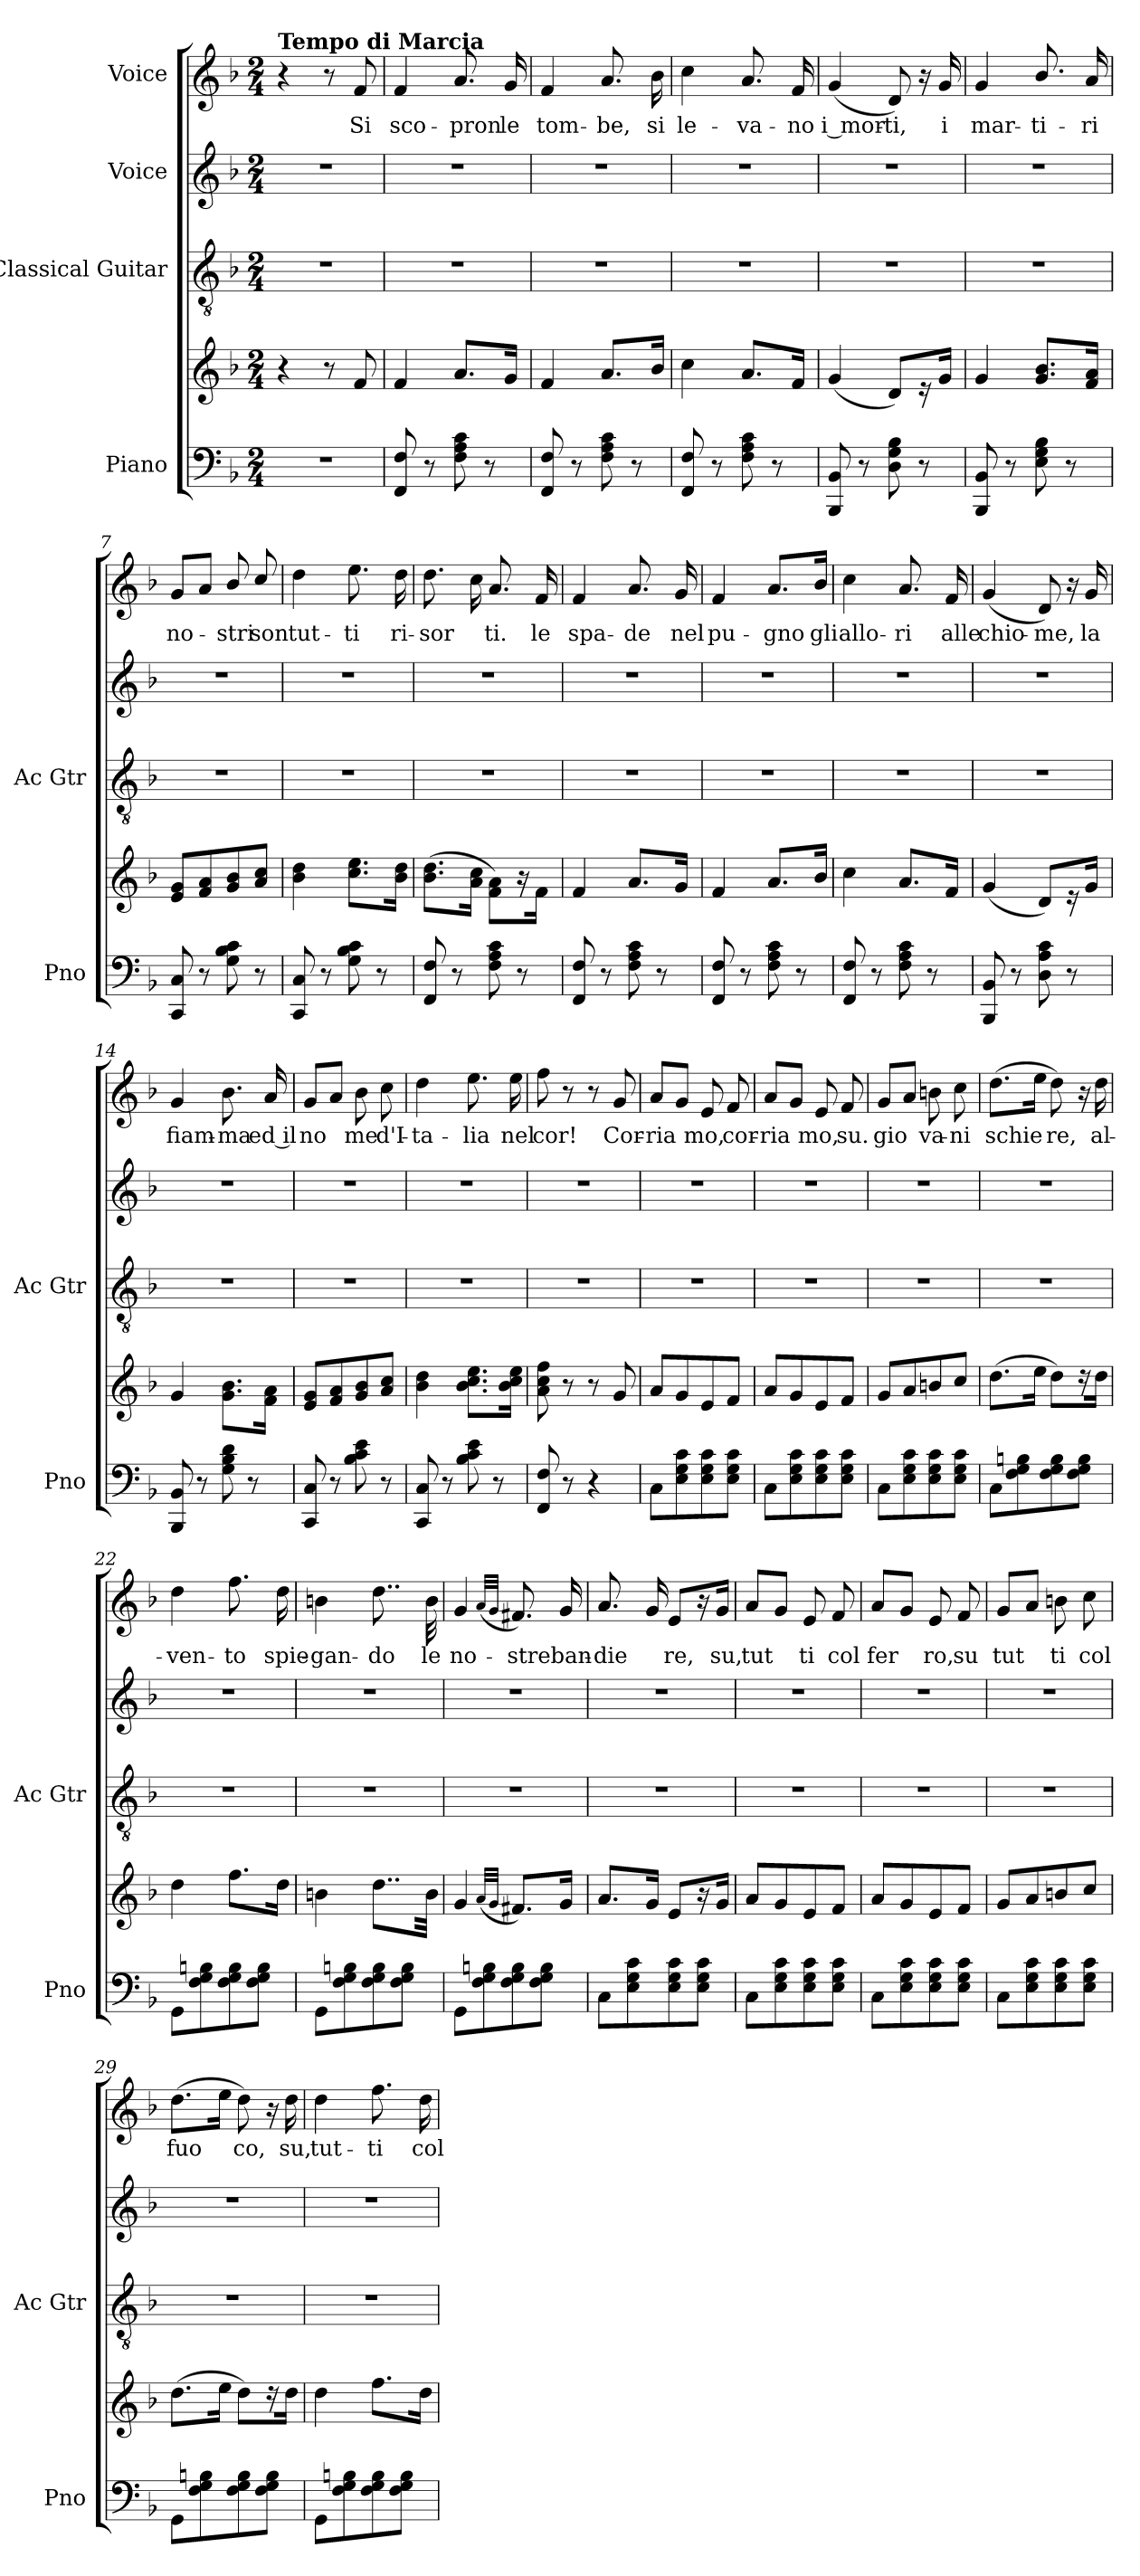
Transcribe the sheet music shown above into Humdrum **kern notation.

**kern	**kern	**kern	**kern	**kern	**text
*part4	*part4	*part3	*part2	*part1	*part1
*staff5	*staff4	*staff3	*staff2	*staff1	*staff1
*I"Piano	*	*I"Classical Guitar	*I"Voice	*I"Voice	*
*I'Pno	*	*I'Ac Gtr	*	*	*
*clefF4	*clefG2	*clefGv2	*clefG2	*clefG2	*
*k[b-]	*k[b-]	*k[b-]	*k[b-]	*k[b-]	*
*M2/4	*M2/4	*M2/4	*M2/4	*M2/4	*
=1	=1	=1	=1	=1	=1
!	!	!	!	!LO:TX:a:B:t=Tempo di Marcia	!
2r	4r	2r	2r	4r	.
.	8r	.	.	8r	.
!	!	!	!	!	!LO:LY:b
.	8f/	.	.	8f/	Si
=2	=2	=2	=2	=2	=2
!	!	!	!	!	!LO:LY:b
8FF/ 8F/	4f/	2r	2r	4f/	sco-
8r	.	.	.	.	.
!	!	!	!	!	!LO:LY:b
8F\ 8A\ 8c\	8.a/L	.	.	8.a/	pron
8r	.	.	.	.	.
!	!	!	!	!	!LO:LY:b
.	16g/Jk	.	.	16g/	le
=3	=3	=3	=3	=3	=3
!	!	!	!	!	!LO:LY:b
8FF/ 8F/	4f/	2r	2r	4f/	tom-
8r	.	.	.	.	.
!	!	!	!	!	!LO:LY:b
8F\ 8A\ 8c\	8.a/L	.	.	8.a/	be,
8r	.	.	.	.	.
!	!	!	!	!	!LO:LY:b
.	16b-/Jk	.	.	16b-\	si
=4	=4	=4	=4	=4	=4
!	!	!	!	!	!LO:LY:b
8FF/ 8F/	4cc\	2r	2r	4cc\	le-
8r	.	.	.	.	.
!	!	!	!	!	!LO:LY:b
8F\ 8A\ 8c\	8.a/L	.	.	8.a/	va-
8r	.	.	.	.	.
!	!	!	!	!	!LO:LY:b
.	16f/Jk	.	.	16f/	no
=5	=5	=5	=5	=5	=5
!	!	!	!	!	!LO:LY:b
8BBB-/ 8BB-/	(<4g/	2r	2r	(<4g/	i mor-
8r	.	.	.	.	.
!	!	!	!	!	!LO:LY:b
8D\ 8G\ 8B-\	8d/L)	.	.	8d/)	ti,
8r	16r	.	.	16r	.
!	!	!	!	!	!LO:LY:b
.	16g/Jk	.	.	16g/	i
=6	=6	=6	=6	=6	=6
!	!	!	!	!	!LO:LY:b
8BBB-/ 8BB-/	4g/	2r	2r	4g/	mar-
8r	.	.	.	.	.
!	!	!	!	!	!LO:LY:b
8E\ 8G\ 8B-\	8.g/ 8.b-/L	.	.	8.b-/	ti-
8r	.	.	.	.	.
!	!	!	!	!	!LO:LY:b
.	16f/ 16a/Jk	.	.	16a/	ri
!!LO:LB:g=z
=7	=7	=7	=7	=7	=7
!	!	!	!	!	!LO:LY:b
8CC/ 8C/	8e/ 8g/L	2r	2r	8g/L	no-
8r	8f/ 8a/	.	.	8a/J	.
!	!	!	!	!	!LO:LY:b
8G\ 8B-\ 8c\	8g/ 8b-/	.	.	8b-/	-stri
!	!	!	!	!	!LO:LY:b
8r	8a/ 8cc/J	.	.	8cc/	son
=8	=8	=8	=8	=8	=8
!	!	!	!	!	!LO:LY:b
8CC/ 8C/	4b-\ 4dd\	2r	2r	4dd\	tut-
8r	.	.	.	.	.
!	!	!	!	!	!LO:LY:b
8G\ 8B-\ 8c\	8.cc\ 8.ee\L	.	.	8.ee\	ti
8r	.	.	.	.	.
!	!	!	!	!	!LO:LY:b
.	16b-\ 16dd\Jk	.	.	16dd\	ri-
=9	=9	=9	=9	=9	=9
!	!	!	!	!	!LO:LY:b
8FF/ 8F/	(>8.b-\ 8.dd\L	2r	2r	8.dd\	-sor
8r	.	.	.	.	.
.	16a\ 16cc\Jk	.	.	16cc\	.
!	!	!	!	!	!LO:LY:b
8F\ 8A\ 8c\	8f\ 8a\L)	.	.	8.a/	ti.
8r	16r	.	.	.	.
!	!	!	!	!	!LO:LY:b
.	16f\Jk	.	.	16f/	le
=10	=10	=10	=10	=10	=10
!	!	!	!	!	!LO:LY:b
8FF/ 8F/	4f/	2r	2r	4f/	spa-
8r	.	.	.	.	.
!	!	!	!	!	!LO:LY:b
8F\ 8A\ 8c\	8.a/L	.	.	8.a/	de
8r	.	.	.	.	.
!	!	!	!	!	!LO:LY:b
.	16g/Jk	.	.	16g/	nel
=11	=11	=11	=11	=11	=11
!	!	!	!	!	!LO:LY:b
8FF/ 8F/	4f/	2r	2r	4f/	pu-
8r	.	.	.	.	.
!	!	!	!	!	!LO:LY:b
8F\ 8A\ 8c\	8.a/L	.	.	8.a/L	gno
8r	.	.	.	.	.
!	!	!	!	!	!LO:LY:b
.	16b-/Jk	.	.	16b-/Jk	gli
=12	=12	=12	=12	=12	=12
!	!	!	!	!	!LO:LY:b
8FF/ 8F/	4cc\	2r	2r	4cc\	allo-
8r	.	.	.	.	.
!	!	!	!	!	!LO:LY:b
8F\ 8A\ 8c\	8.a/L	.	.	8.a/	ri
8r	.	.	.	.	.
!	!	!	!	!	!LO:LY:b
.	16f/Jk	.	.	16f/	alle
!!LO:LB:g=z
=13	=13	=13	=13	=13	=13
!	!	!	!	!	!LO:LY:b
8BBB-/ 8BB-/	(<4g/	2r	2r	(<4g/	chio-
8r	.	.	.	.	.
!	!	!	!	!	!LO:LY:b
8D\ 8A\ 8c\	8d/L)	.	.	8d/)	me,
8r	16r	.	.	16r	.
!	!	!	!	!	!LO:LY:b
.	16g/Jk	.	.	16g/	la
=14	=14	=14	=14	=14	=14
!	!	!	!	!	!LO:LY:b
8BBB-/ 8BB-/	4g/	2r	2r	4g/	fiam-
8r	.	.	.	.	.
!	!	!	!	!	!LO:LY:b
8G\ 8B-\ 8d\	8.g\ 8.b-\L	.	.	8.b-\	ma
8r	.	.	.	.	.
!	!	!	!	!	!LO:LY:b
.	16f\ 16a\Jk	.	.	16a/	ed il
=15	=15	=15	=15	=15	=15
!	!	!	!	!	!LO:LY:b
8CC/ 8C/	8e/ 8g/L	2r	2r	8g/L	no
8r	8f/ 8a/	.	.	8a/J	.
!	!	!	!	!	!LO:LY:b
8B-\ 8c\ 8e\	8g/ 8b-/	.	.	8b-\	me
!	!	!	!	!	!LO:LY:b
8r	8a/ 8cc/J	.	.	8cc\	d'I-
=16	=16	=16	=16	=16	=16
!	!	!	!	!	!LO:LY:b
8CC/ 8C/	4b-\ 4dd\	2r	2r	4dd\	ta-
8r	.	.	.	.	.
!	!	!	!	!	!LO:LY:b
8B-\ 8c\ 8e\	8.b-\ 8.cc\ 8.ee\L	.	.	8.ee\	lia
8r	.	.	.	.	.
!	!	!	!	!	!LO:LY:b
.	16b-\ 16cc\ 16ee\Jk	.	.	16ee\	nel
=17	=17	=17	=17	=17	=17
!	!	!	!	!	!LO:LY:b
8FF/ 8F/	8a\ 8cc\ 8ff\	2r	2r	8ff\	cor!
8r	8r	.	.	8r	.
4r	8r	.	.	8r	.
!	!	!	!	!	!LO:LY:b
.	8g/	.	.	8g/	Cor-
=18	=18	=18	=18	=18	=18
!	!	!	!	!	!LO:LY:b
8C\L	8a/L	2r	2r	8a/L	ria
8E\ 8G\ 8c\	8g/	.	.	8g/J	.
!	!	!	!	!	!LO:LY:b
8E\ 8G\ 8c\	8e/	.	.	8e/	mo,
!	!	!	!	!	!LO:LY:b
8E\ 8G\ 8c\J	8f/J	.	.	8f/	cor-
!!LO:PB:g=z
=19	=19	=19	=19	=19	=19
!	!	!	!	!	!LO:LY:b
8C\L	8a/L	2r	2r	8a/L	ria
8E\ 8G\ 8c\	8g/	.	.	8g/J	.
!	!	!	!	!	!LO:LY:b
8E\ 8G\ 8c\	8e/	.	.	8e/	mo,
!	!	!	!	!	!LO:LY:b
8E\ 8G\ 8c\J	8f/J	.	.	8f/	su.
=20	=20	=20	=20	=20	=20
!	!	!	!	!	!LO:LY:b
8C\L	8g/L	2r	2r	8g/L	gio
8E\ 8G\ 8c\	8a/	.	.	8a/J	.
!	!	!	!	!	!LO:LY:b
8E\ 8G\ 8c\	8bn/	.	.	8bn\	va-
!	!	!	!	!	!LO:LY:b
8E\ 8G\ 8c\J	8cc/J	.	.	8cc\	ni
=21	=21	=21	=21	=21	=21
!	!	!	!	!	!LO:LY:b
8C\L	(>8.dd\L	2r	2r	(>8.dd\L	schie
8F\ 8G\ 8Bn\	.	.	.	.	.
.	16ee\Jk	.	.	16ee\Jk	.
!	!	!	!	!	!LO:LY:b
8F\ 8G\ 8B\	8dd\L)	.	.	8dd\)	re,
8F\ 8G\ 8B\J	16r	.	.	16r	.
!	!	!	!	!	!LO:LY:b
.	16dd\Jk	.	.	16dd\	al-
=22	=22	=22	=22	=22	=22
!	!	!	!	!	!LO:LY:b
8GG\L	4dd\	2r	2r	4dd\	ven-
8F\ 8G\ 8Bn\	.	.	.	.	.
!	!	!	!	!	!LO:LY:b
8F\ 8G\ 8B\	8.ff\L	.	.	8.ff\	to
8F\ 8G\ 8B\J	.	.	.	.	.
!	!	!	!	!	!LO:LY:b
.	16dd\Jk	.	.	16dd\	spie-
=23	=23	=23	=23	=23	=23
!	!	!	!	!	!LO:LY:b
8GG\L	4bn\	2r	2r	4bn\	gan-
8F\ 8G\ 8Bn\	.	.	.	.	.
!	!	!	!	!	!LO:LY:b
8F\ 8G\ 8B\	8..dd\L	.	.	8..dd\	do
8F\ 8G\ 8B\J	.	.	.	.	.
!	!	!	!	!	!LO:LY:b
.	32b\Jkk	.	.	32b\	le
=24	=24	=24	=24	=24	=24
!	!	!	!	!	!LO:LY:b
8GG\L	4g/	2r	2r	4g/	no-
8F\ 8G\ 8Bn\	.	.	.	.	.
.	(<32qa/LLL	.	.	(<32qa/LLL	.
.	32qg/JJJ	.	.	32qg/JJJ	.
!	!	!	!	!	!LO:LY:b
8F\ 8G\ 8B\	8.f#X/L)	.	.	8.f#X/)	stre
8F\ 8G\ 8B\J	.	.	.	.	.
!	!	!	!	!	!LO:LY:b
.	16g/Jk	.	.	16g/	ban-
!!LO:LB:g=z
=25	=25	=25	=25	=25	=25
!	!	!	!	!	!LO:LY:b
8C\L	8.a/L	2r	2r	8.a/	-die
8E\ 8G\ 8c\	.	.	.	.	.
.	16g/Jk	.	.	16g/	.
!	!	!	!	!	!LO:LY:b
8E\ 8G\ 8c\	8e/L	.	.	8e/L	re,
8E\ 8G\ 8c\J	16r	.	.	16r	.
!	!	!	!	!	!LO:LY:b
.	16g/Jk	.	.	16g/Jk	su,
=26	=26	=26	=26	=26	=26
!	!	!	!	!	!LO:LY:b
8C\L	8a/L	2r	2r	8a/L	tut
8E\ 8G\ 8c\	8g/	.	.	8g/J	.
!	!	!	!	!	!LO:LY:b
8E\ 8G\ 8c\	8e/	.	.	8e/	ti
!	!	!	!	!	!LO:LY:b
8E\ 8G\ 8c\J	8f/J	.	.	8f/	col
=27	=27	=27	=27	=27	=27
!	!	!	!	!	!LO:LY:b
8C\L	8a/L	2r	2r	8a/L	fer
8E\ 8G\ 8c\	8g/	.	.	8g/J	.
!	!	!	!	!	!LO:LY:b
8E\ 8G\ 8c\	8e/	.	.	8e/	ro,
!	!	!	!	!	!LO:LY:b
8E\ 8G\ 8c\J	8f/J	.	.	8f/	su
=28	=28	=28	=28	=28	=28
!	!	!	!	!	!LO:LY:b
8C\L	8g/L	2r	2r	8g/L	tut
8E\ 8G\ 8c\	8a/	.	.	8a/J	.
!	!	!	!	!	!LO:LY:b
8E\ 8G\ 8c\	8bn/	.	.	8bn\	ti
!	!	!	!	!	!LO:LY:b
8E\ 8G\ 8c\J	8cc/J	.	.	8cc\	col
=29	=29	=29	=29	=29	=29
!	!	!	!	!	!LO:LY:b
8GG\L	(>8.dd\L	2r	2r	(>8.dd\L	fuo
8F\ 8G\ 8Bn\	.	.	.	.	.
.	16ee\Jk	.	.	16ee\Jk	.
!	!	!	!	!	!LO:LY:b
8F\ 8G\ 8B\	8dd\L)	.	.	8dd\)	co,
8F\ 8G\ 8B\J	16r	.	.	16r	.
!	!	!	!	!	!LO:LY:b
.	16dd\Jk	.	.	16dd\	su,
=30	=30	=30	=30	=30	=30
!	!	!	!	!	!LO:LY:b
8GG\L	4dd\	2r	2r	4dd\	tut-
8F\ 8G\ 8Bn\	.	.	.	.	.
!	!	!	!	!	!LO:LY:b
8F\ 8G\ 8B\	8.ff\L	.	.	8.ff\	ti
8F\ 8G\ 8B\J	.	.	.	.	.
!	!	!	!	!	!LO:LY:b
.	16dd\Jk	.	.	16dd\	col
=	=	=	=	=	=
*-	*-	*-	*-	*-	*-
